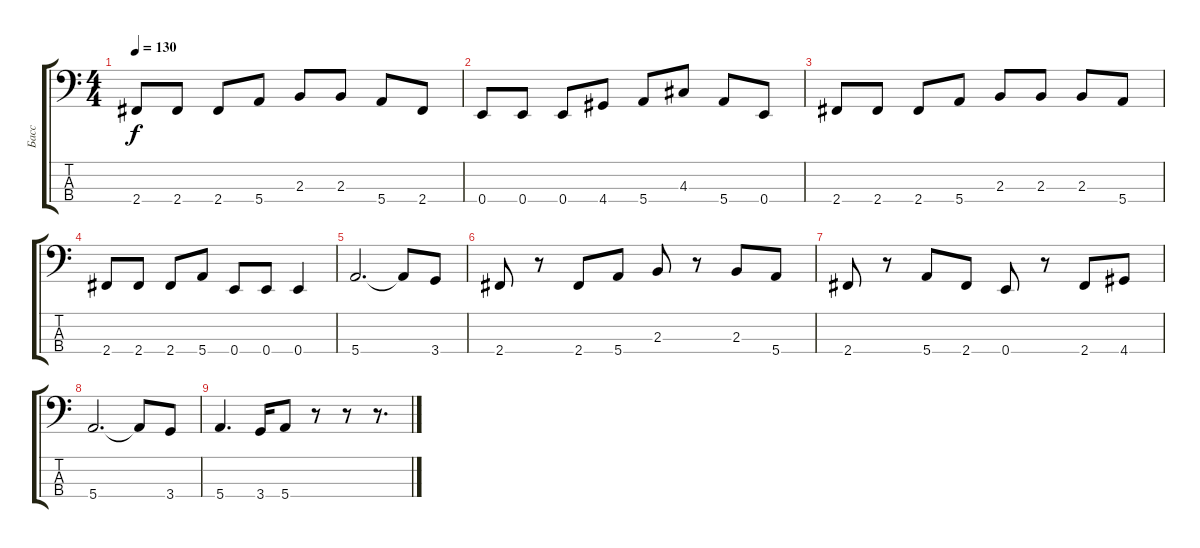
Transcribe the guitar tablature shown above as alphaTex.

\track ("Басс" "Басс") {instrument electricbassfinger}
\staff {score tabs}
\tuning (G2 D2 A1 E1) {hide}
\ts (4 4)
\tempo 130
\clef f4
\ks c
2.4.8{dy f} 2.4.8 2.4.8 5.4.8 2.3.8 2.3.8 5.4.8 2.4.8 |
0.4.8 0.4.8 0.4.8 4.4.8 5.4.8 4.3.8 5.4.8 0.4.8 |
2.4.8 2.4.8 2.4.8 5.4.8 2.3.8 2.3.8 2.3.8 5.4.8 |
2.4.8 2.4.8 2.4.8 5.4.8 0.4.8 0.4.8 0.4.4 |
5.4.2{d} 5.4{t}.8 3.4.8 |
2.4.8 r.8 2.4.8 5.4.8 2.3.8 r.8 2.3.8 5.4.8 |
2.4.8 r.8 5.4.8 2.4.8 0.4.8 r.8 2.4.8 4.4.8 |
5.4.2{d} 5.4{t}.8 3.4.8 |
5.4.4{d} 3.4.16 5.4.8 r.8 r.8 r.8{d}
